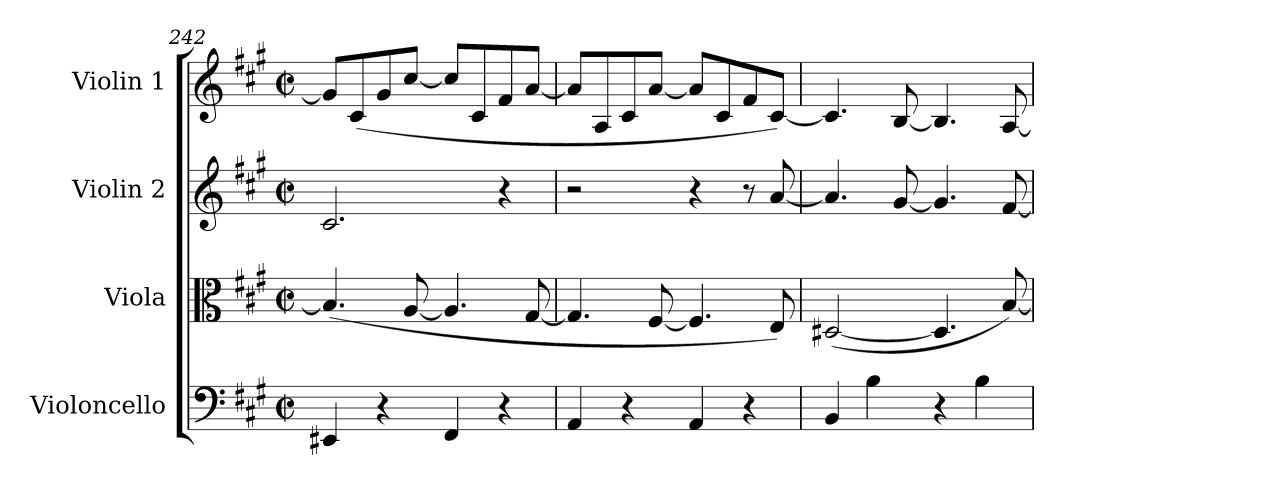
**kern	**kern	**kern	**kern
*part4	*part3	*part2	*part1
*staff4	*staff3	*staff2	*staff1
*I"Violoncello	*I"Viola	*I"Violin 2	*I"Violin 1
*I'Vc	*I'Vla	*I'Vln	*I'Vln
*clefF4	*clefC3	*clefG2	*clefG2
*k[f#c#g#]	*k[f#c#g#]	*k[f#c#g#]	*k[f#c#g#]
*M2/2	*M2/2	*M2/2	*M2/2
*met(c|)	*met(c|)	*met(c|)	*met(c|)
=242	=242	=242	=242
4EE#X/	(4.B/]	2.c#/	8g#/L]
.	.	.	(<8c#/
4r	.	.	8g#/
.	[8A/	.	[8cc#/J
4FF#/	4.A/]	.	8cc#/L]
.	.	.	8c#/
4r	.	4r	8f#/
.	[8G#/	.	[8a/J
=243	=243	=243	=243
4AA/	4.G#/]	2r	8a/L]
.	.	.	8A/
4r	.	.	8c#/
.	[8F#/	.	[8a/J
4AA/	4.F#/]	4r	8a/L]
.	.	.	8c#/
4r	.	8r	8f#/
.	8E/)	[8a/	[8c#/J)
=244	=244	=244	=244
4BB/	([2D#X/	4.a/]	4.c#/]
4B\	.	.	.
.	.	[8g#/	[8B/
4r	4.D#/]	4.g#/]	4.B/]
4B\	.	.	.
.	[8B/)	[8f#/	[8A/
=	=	=	=
*-	*-	*-	*-
